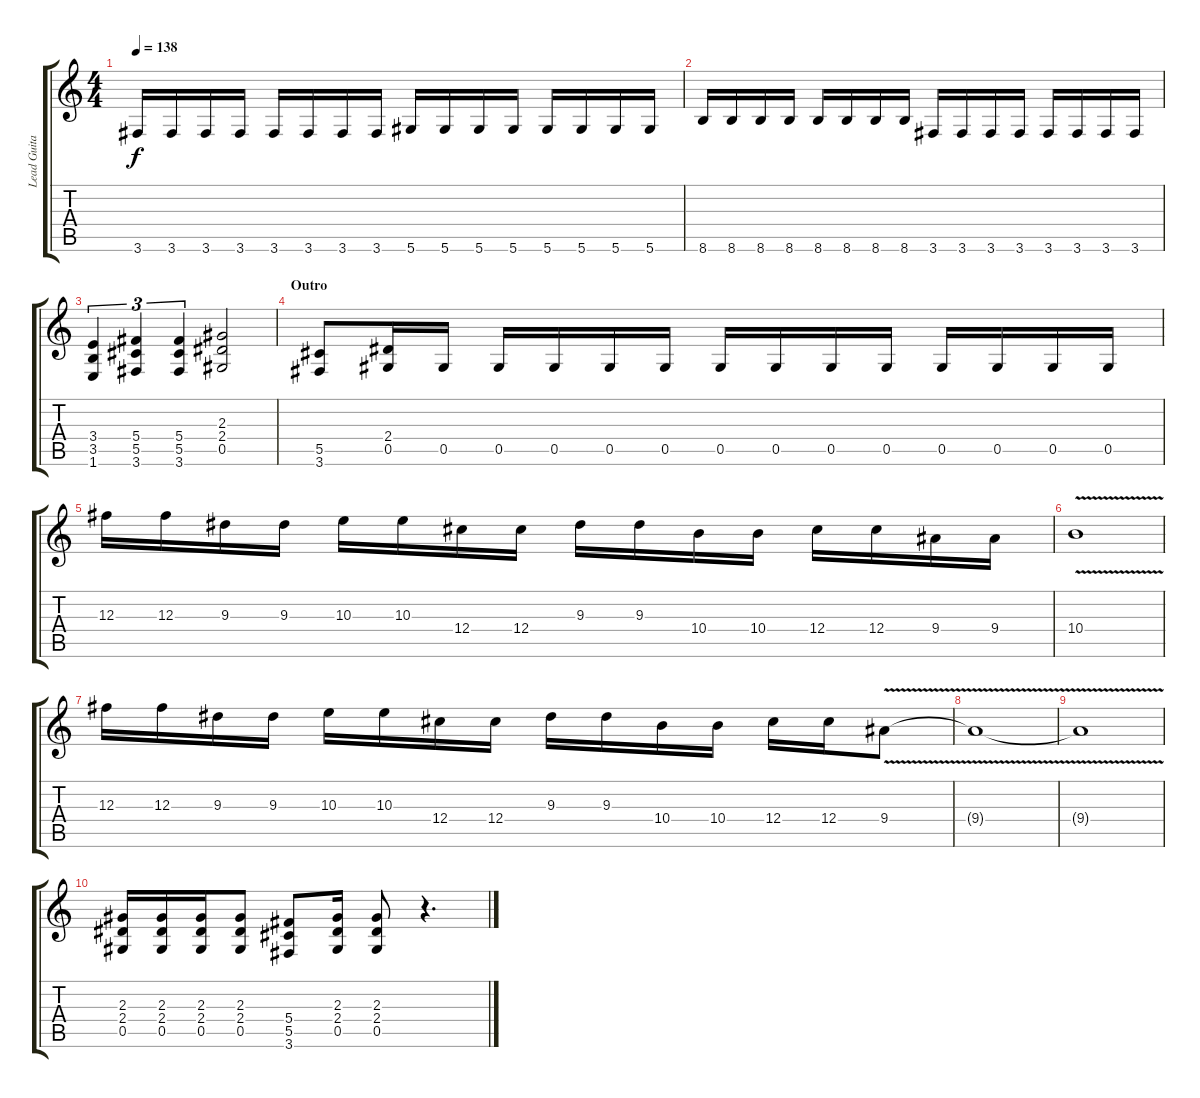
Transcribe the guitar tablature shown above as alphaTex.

\track ("Lead Guitar" "Lead Guita") {instrument distortionguitar}
\staff {score tabs}
\tuning (Eb4 Bb3 Gb3 Db3 Ab2 Eb2) {hide}
\ts (4 4)
\tempo 138
\clef g2
\ks c
3.6.16{dy f} 3.6.16 3.6.16 3.6.16 3.6.16 3.6.16 3.6.16 3.6.16 5.6.16 5.6.16 5.6.16 5.6.16 5.6.16 5.6.16 5.6.16 5.6.16 |
8.6.16 8.6.16 8.6.16 8.6.16 8.6.16 8.6.16 8.6.16 8.6.16 3.6.16 3.6.16 3.6.16 3.6.16 3.6.16 3.6.16 3.6.16 3.6.16 |
(3.4 3.5 1.6).4{tu (3 2)} (5.4 5.5 3.6).4{tu (3 2)} (5.4 5.5 3.6).4{tu (3 2)} (2.3 2.4 0.5).2 |
\section ("" "Outro")
(5.5 3.6).8 (2.4 0.5).16 0.5.16 0.5.16 0.5.16 0.5.16 0.5.16 0.5.16 0.5.16 0.5.16 0.5.16 0.5.16 0.5.16 0.5.16 0.5.16 |
12.3.16 12.3.16 9.3.16 9.3.16 10.3.16 10.3.16 12.4.16 12.4.16 9.3.16 9.3.16 10.4.16 10.4.16 12.4.16 12.4.16 9.4.16 9.4.16 |
10.4{v}.1 |
12.3.16 12.3.16 9.3.16 9.3.16 10.3.16 10.3.16 12.4.16 12.4.16 9.3.16 9.3.16 10.4.16 10.4.16 12.4.16 12.4.16 9.4{v}.8 |
9.4{v t}.1 |
9.4{v t}.1 |
(2.3 2.4 0.5).16 (2.3 2.4 0.5).16 (2.3 2.4 0.5).16 (2.3 2.4 0.5).8 (5.4 5.5 3.6).8 (2.3 2.4 0.5).16 (2.3 2.4 0.5).8 r.4{d}
